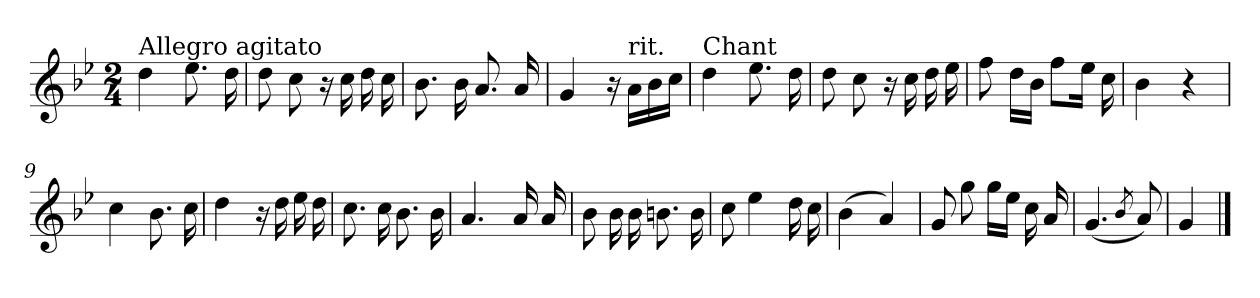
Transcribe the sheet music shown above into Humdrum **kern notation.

**kern
*part1
*staff1
*clefG2
*k[b-e-]
*g:
*M2/4
=1
!LO:TX:a:t=Allegro agitato
4dd\
8.ee-\
16dd\
=2
8dd\
8cc\
16r
16cc\
16dd\
16cc\
=3
8.b-\
16b-\
8.a/
16a/
=4
4g/
16r
!LO:TX:a:t=rit.
16a\LL
16b-\
16cc\JJ
=5
!LO:TX:a:t=Chant
4dd\
8.ee-\
16dd\
=6
8dd\
8cc\
16r
16cc\
16dd\
16ee-\
=7
8ff\
16dd\LL
16b-\JJ
8ff\L
16ee-\Jk
16cc\
!!LO:LB:g=z
=8
4b-\
4r
=9
4cc\
8.b-\
16cc\
=10
4dd\
16r
16dd\
16ee-\
16dd\
=11
8.cc\
16cc\
8.b-\
16b-\
=12
4.a/
16a/
16a/
=13
8b-\
16b-\
16b-\
8.bn\
16b\
=14
8cc\
4ee-\
16dd\
16cc\
=15
(>4b-\
4a/)
!!LO:LB:g=z
=16
8g/
8gg\
16gg\LL
16ee-\JJ
16cc\
16a/
=17
(<4.g/
8qb-/
8a/)
=18
4g/
==
*-
